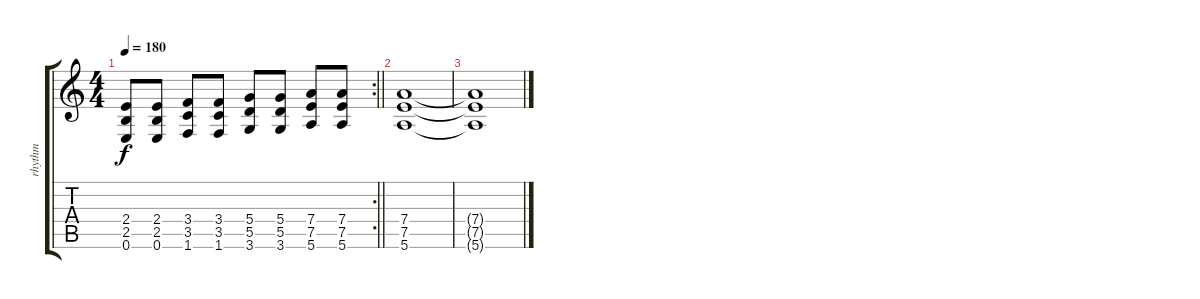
\track ("rhythm" "rhythm") {instrument distortionguitar}
\staff {score tabs}
\tuning (E4 B3 G3 D3 A2 E2) {hide}
\rc 2
\ts (4 4)
\tempo 180
\clef g2
\barLineRight lightlight
\ks c
(2.4 2.5 0.6).8{dy f} (2.4 2.5 0.6).8 (3.4 3.5 1.6).8 (3.4 3.5 1.6).8 (5.4 5.5 3.6).8 (5.4 5.5 3.6).8 (7.4 7.5 5.6).8 (7.4 7.5 5.6).8 |
(7.4 7.5 5.6).1 |
(7.4{t} 7.5{t} 5.6{t}).1
